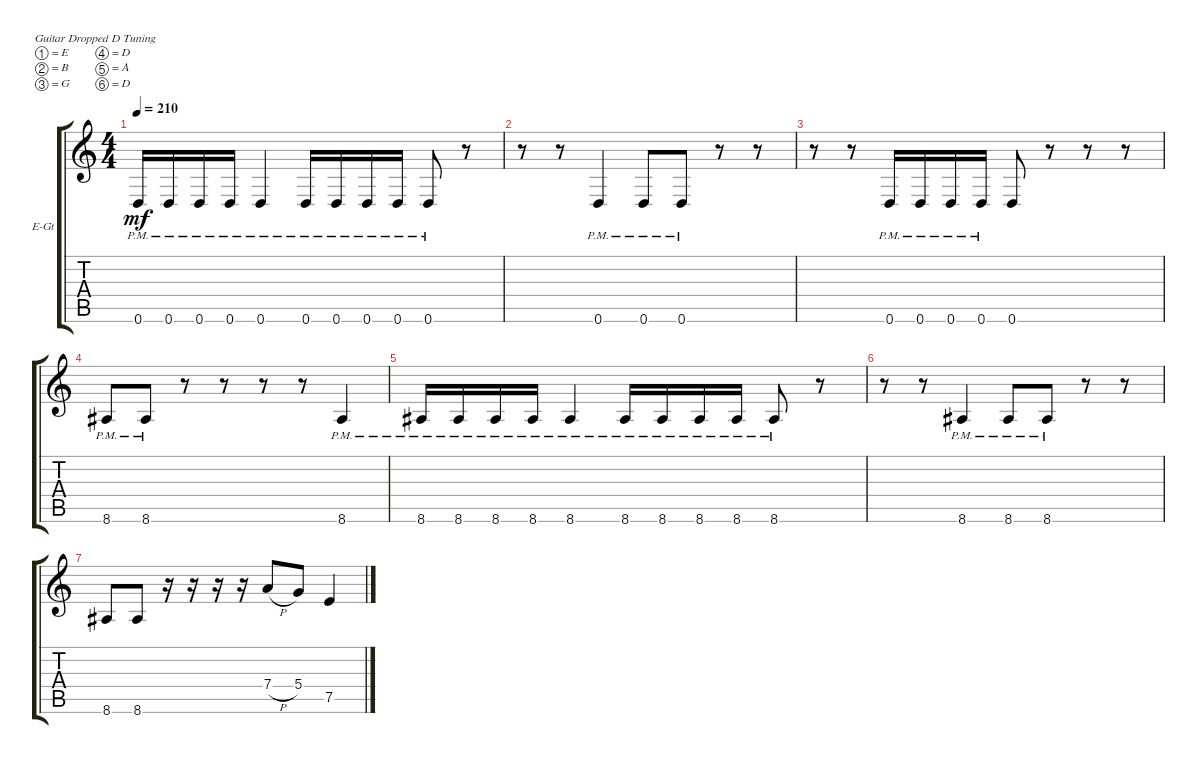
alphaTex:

\defaultSystemsLayout 4
\bracketExtendMode groupsimilarinstruments
\firstSystemTrackNameOrientation horizontal
\otherSystemsTrackNameOrientation horizontal
\track ("Rhythm 2" "E-Gt") {instrument distortionguitar}
\staff {score tabs}
\tuning (E4 B3 G3 D3 A2 D2)
\ts (4 4)
\tempo 210
\clef g2
\ks c
0.6{pm}.16{dy mf} 0.6{pm}.16 0.6{pm}.16 0.6{pm}.16 0.6{pm}.4 0.6{pm}.16 0.6{pm}.16 0.6{pm}.16 0.6{pm}.16 0.6{pm}.8 r.8 |
r.8 r.8 0.6{pm}.4 0.6{pm}.8 0.6{pm}.8 r.8 r.8 |
r.8 r.8 0.6{pm}.16 0.6{pm}.16 0.6{pm}.16 0.6{pm}.16 0.6.8 r.8 r.8 r.8 |
8.6{pm}.8 8.6{pm}.8 r.8 r.8 r.8 r.8 8.6{pm}.4 |
8.6{pm}.16 8.6{pm}.16 8.6{pm}.16 8.6{pm}.16 8.6{pm}.4 8.6{pm}.16 8.6{pm}.16 8.6{pm}.16 8.6{pm}.16 8.6{pm}.8 r.8 |
r.8 r.8 8.6{pm}.4 8.6{pm}.8 8.6{pm}.8 r.8 r.8 |
8.6.8 8.6.8 r.16 r.16 r.16 r.16 7.4{h}.8 5.4.8 7.5.4
